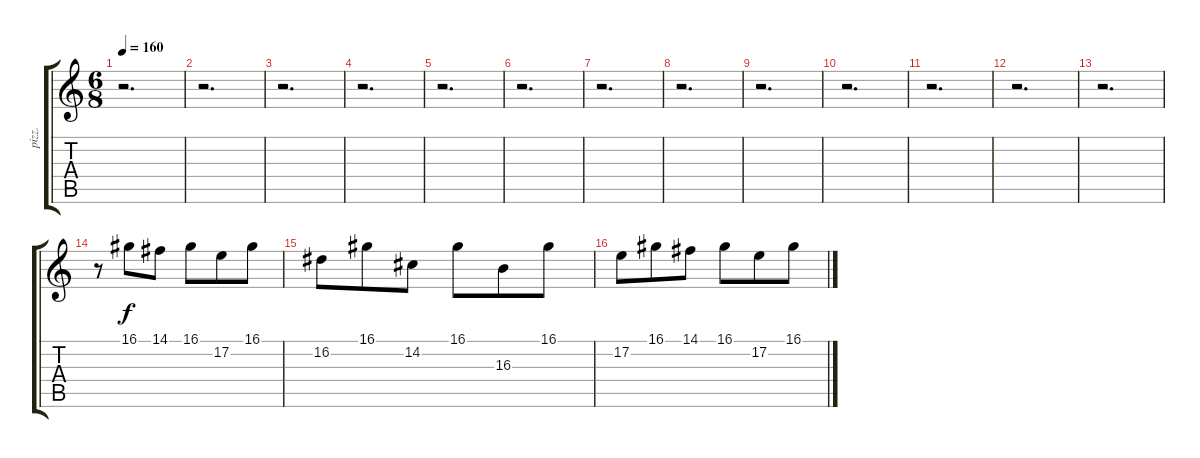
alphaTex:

\track ("pizz." "pizz.") {instrument pizzicatostrings}
\staff {score tabs}
\tuning (E4 B3 G3 D3 A2 E2) {hide}
\ts (6 8)
\tempo 160
\clef g2
\ks c
r.2{d dy f} |
r.2{d} |
r.2{d} |
r.2{d} |
r.2{d} |
r.2{d} |
r.2{d} |
r.2{d} |
r.2{d} |
r.2{d} |
r.2{d} |
r.2{d} |
r.2{d} |
r.8 16.1.8 14.1.8 16.1.8 17.2.8 16.1.8 |
16.2.8 16.1.8 14.2.8 16.1.8 16.3.8 16.1.8 |
17.2.8 16.1.8 14.1.8 16.1.8 17.2.8 16.1.8
